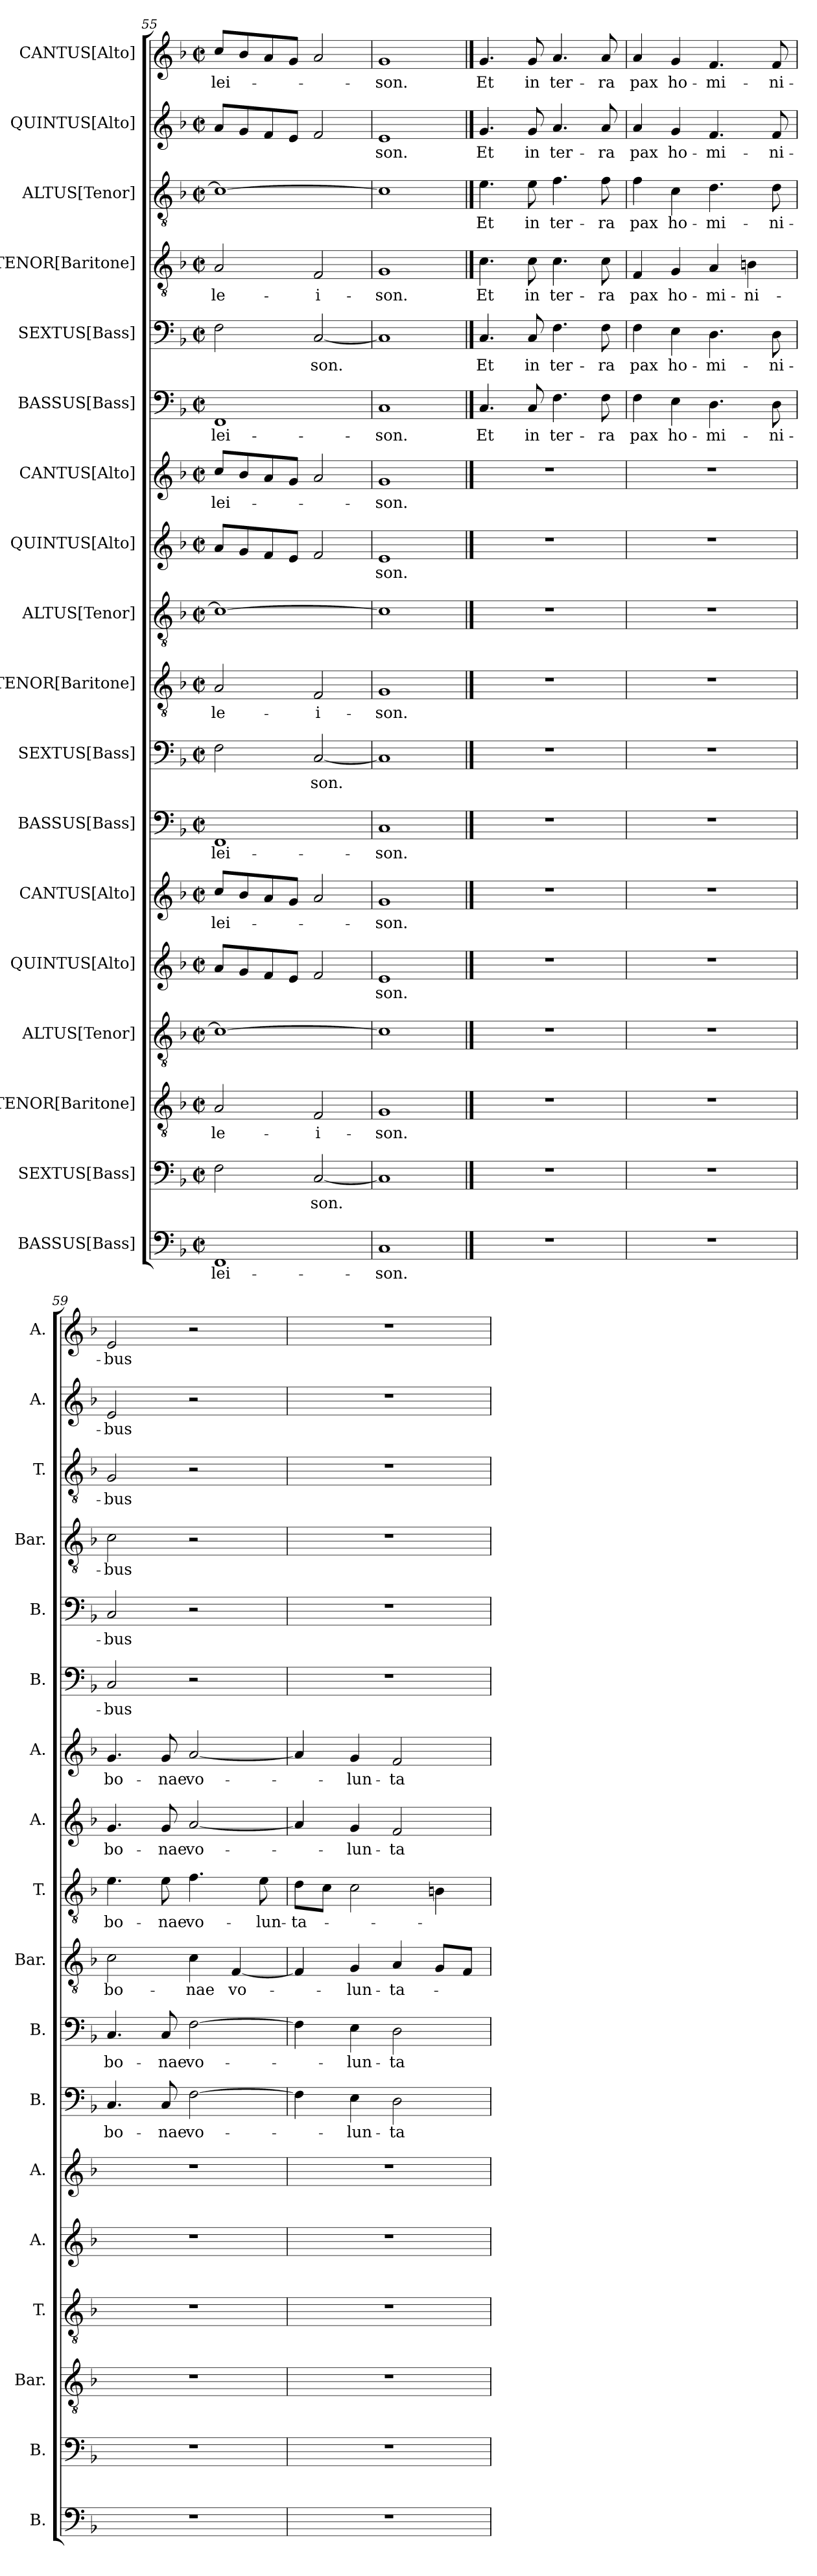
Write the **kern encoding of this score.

**kern	**text	**kern	**text	**kern	**text	**kern	**text	**kern	**text	**kern	**text	**kern	**text	**kern	**text	**kern	**text	**kern	**text	**kern	**text	**kern	**text	**kern	**text	**kern	**text	**kern	**text	**kern	**text	**kern	**text	**kern	**text
*part18	*part18	*part17	*part17	*part16	*part16	*part15	*part15	*part14	*part14	*part13	*part13	*part12	*part12	*part11	*part11	*part10	*part10	*part9	*part9	*part8	*part8	*part7	*part7	*part6	*part6	*part5	*part5	*part4	*part4	*part3	*part3	*part2	*part2	*part1	*part1
*staff18	*staff18	*staff17	*staff17	*staff16	*staff16	*staff15	*staff15	*staff14	*staff14	*staff13	*staff13	*staff12	*staff12	*staff11	*staff11	*staff10	*staff10	*staff9	*staff9	*staff8	*staff8	*staff7	*staff7	*staff6	*staff6	*staff5	*staff5	*staff4	*staff4	*staff3	*staff3	*staff2	*staff2	*staff1	*staff1
*I"BASSUS[Bass]	*	*I"SEXTUS[Bass]	*	*I"TENOR[Baritone]	*	*I"ALTUS[Tenor]	*	*I"QUINTUS[Alto]	*	*I"CANTUS[Alto]	*	*I"BASSUS[Bass]	*	*I"SEXTUS[Bass]	*	*I"TENOR[Baritone]	*	*I"ALTUS[Tenor]	*	*I"QUINTUS[Alto]	*	*I"CANTUS[Alto]	*	*I"BASSUS[Bass]	*	*I"SEXTUS[Bass]	*	*I"TENOR[Baritone]	*	*I"ALTUS[Tenor]	*	*I"QUINTUS[Alto]	*	*I"CANTUS[Alto]	*
*I'B.	*	*I'B.	*	*I'Bar.	*	*I'T.	*	*I'A.	*	*I'A.	*	*I'B.	*	*I'B.	*	*I'Bar.	*	*I'T.	*	*I'A.	*	*I'A.	*	*I'B.	*	*I'B.	*	*I'Bar.	*	*I'T.	*	*I'A.	*	*I'A.	*
*clefF4	*	*clefF4	*	*clefGv2	*	*clefGv2	*	*clefG2	*	*clefG2	*	*clefF4	*	*clefF4	*	*clefGv2	*	*clefGv2	*	*clefG2	*	*clefG2	*	*clefF4	*	*clefF4	*	*clefGv2	*	*clefGv2	*	*clefG2	*	*clefG2	*
*	*	*	*	*ITrd7c12	*	*ITrd7c12	*	*	*	*	*	*	*	*	*	*ITrd7c12	*	*ITrd7c12	*	*	*	*	*	*	*	*	*	*ITrd7c12	*	*ITrd7c12	*	*	*	*	*
*k[b-]	*	*k[b-]	*	*k[b-]	*	*k[b-]	*	*k[b-]	*	*k[b-]	*	*k[b-]	*	*k[b-]	*	*k[b-]	*	*k[b-]	*	*k[b-]	*	*k[b-]	*	*k[b-]	*	*k[b-]	*	*k[b-]	*	*k[b-]	*	*k[b-]	*	*k[b-]	*
*F:	*	*F:	*	*F:	*	*F:	*	*F:	*	*F:	*	*F:	*	*F:	*	*F:	*	*F:	*	*F:	*	*F:	*	*F:	*	*F:	*	*F:	*	*F:	*	*F:	*	*F:	*
*M2/2	*	*M2/2	*	*M2/2	*	*M2/2	*	*M2/2	*	*M2/2	*	*M2/2	*	*M2/2	*	*M2/2	*	*M2/2	*	*M2/2	*	*M2/2	*	*M2/2	*	*M2/2	*	*M2/2	*	*M2/2	*	*M2/2	*	*M2/2	*
*met(c|)	*	*met(c|)	*	*met(c|)	*	*met(c|)	*	*met(c|)	*	*met(c|)	*	*met(c|)	*	*met(c|)	*	*met(c|)	*	*met(c|)	*	*met(c|)	*	*met(c|)	*	*met(c|)	*	*met(c|)	*	*met(c|)	*	*met(c|)	*	*met(c|)	*	*met(c|)	*
=55	=55	=55	=55	=55	=55	=55	=55	=55	=55	=55	=55	=55	=55	=55	=55	=55	=55	=55	=55	=55	=55	=55	=55	=55	=55	=55	=55	=55	=55	=55	=55	=55	=55	=55	=55
!	!LO:LY:b	!	!	!	!LO:LY:b	!	!	!	!	!	!LO:LY:b	!	!LO:LY:b	!	!	!	!LO:LY:b	!	!	!	!	!	!LO:LY:b	!	!LO:LY:b	!	!	!	!LO:LY:b	!	!	!	!	!	!LO:LY:b
1FF	-lei-	2F\	.	2AA/	-le-	1C_	.	8a/L	.	8cc/L	-lei-	1FF	-lei-	2F\	.	2AA/	-le-	1C_	.	8a/L	.	8cc/L	-lei-	1FF	-lei-	2F\	.	2AA/	-le-	1C_	.	8a/L	.	8cc/L	-lei-
.	.	.	.	.	.	.	.	8g/	.	8b-/	.	.	.	.	.	.	.	.	.	8g/	.	8b-/	.	.	.	.	.	.	.	.	.	8g/	.	8b-/	.
.	.	.	.	.	.	.	.	8f/	.	8a/	.	.	.	.	.	.	.	.	.	8f/	.	8a/	.	.	.	.	.	.	.	.	.	8f/	.	8a/	.
.	.	.	.	.	.	.	.	8e/J	.	8g/J	.	.	.	.	.	.	.	.	.	8e/J	.	8g/J	.	.	.	.	.	.	.	.	.	8e/J	.	8g/J	.
!	!	!	!LO:LY:b	!	!LO:LY:b	!	!	!	!	!	!	!	!	!	!LO:LY:b	!	!LO:LY:b	!	!	!	!	!	!	!	!	!	!LO:LY:b	!	!LO:LY:b	!	!	!	!	!	!
.	.	[<2C/	-son.	2FF/	-i-	.	.	2f/	.	2a/	.	.	.	[<2C/	-son.	2FF/	-i-	.	.	2f/	.	2a/	.	.	.	[<2C/	-son.	2FF/	-i-	.	.	2f/	.	2a/	.
=56	=56	=56	=56	=56	=56	=56	=56	=56	=56	=56	=56	=56	=56	=56	=56	=56	=56	=56	=56	=56	=56	=56	=56	=56	=56	=56	=56	=56	=56	=56	=56	=56	=56	=56	=56
!	!LO:LY:b	!	!	!	!LO:LY:b	!	!	!	!LO:LY:b	!	!LO:LY:b	!	!LO:LY:b	!	!	!	!LO:LY:b	!	!	!	!LO:LY:b	!	!LO:LY:b	!	!LO:LY:b	!	!	!	!LO:LY:b	!	!	!	!LO:LY:b	!	!LO:LY:b
1C	-son.	1C]	.	1GG	-son.	1C]	.	1e	-son.	1g	-son.	1C	-son.	1C]	.	1GG	-son.	1C]	.	1e	-son.	1g	-son.	1C	-son.	1C]	.	1GG	-son.	1C]	.	1e	-son.	1g	-son.
!!LO:PB:g=z
==57	==57	==57	==57	==57	==57	==57	==57	==57	==57	==57	==57	==57	==57	==57	==57	==57	==57	==57	==57	==57	==57	==57	==57	==57	==57	==57	==57	==57	==57	==57	==57	==57	==57	==57	==57
!	!	!	!	!	!	!	!	!	!	!	!	!	!	!	!	!	!	!	!	!	!	!	!	!	!LO:LY:b	!	!LO:LY:b	!	!LO:LY:b	!	!LO:LY:b	!	!LO:LY:b	!	!LO:LY:b
1r	.	1r	.	1r	.	1r	.	1r	.	1r	.	1r	.	1r	.	1r	.	1r	.	1r	.	1r	.	4.C/	Et	4.C/	Et	4.C\	Et	4.E\	Et	4.g/	Et	4.g/	Et
!	!	!	!	!	!	!	!	!	!	!	!	!	!	!	!	!	!	!	!	!	!	!	!	!	!LO:LY:b	!	!LO:LY:b	!	!LO:LY:b	!	!LO:LY:b	!	!LO:LY:b	!	!LO:LY:b
.	.	.	.	.	.	.	.	.	.	.	.	.	.	.	.	.	.	.	.	.	.	.	.	8C/	in	8C/	in	8C\	in	8E\	in	8g/	in	8g/	in
!	!	!	!	!	!	!	!	!	!	!	!	!	!	!	!	!	!	!	!	!	!	!	!	!	!LO:LY:b	!	!LO:LY:b	!	!LO:LY:b	!	!LO:LY:b	!	!LO:LY:b	!	!LO:LY:b
.	.	.	.	.	.	.	.	.	.	.	.	.	.	.	.	.	.	.	.	.	.	.	.	4.F\	ter-	4.F\	ter-	4.C\	ter-	4.F\	ter-	4.a/	ter-	4.a/	ter-
!	!	!	!	!	!	!	!	!	!	!	!	!	!	!	!	!	!	!	!	!	!	!	!	!	!LO:LY:b	!	!LO:LY:b	!	!LO:LY:b	!	!LO:LY:b	!	!LO:LY:b	!	!LO:LY:b
.	.	.	.	.	.	.	.	.	.	.	.	.	.	.	.	.	.	.	.	.	.	.	.	8F\	-ra	8F\	-ra	8C\	-ra	8F\	-ra	8a/	-ra	8a/	-ra
=58	=58	=58	=58	=58	=58	=58	=58	=58	=58	=58	=58	=58	=58	=58	=58	=58	=58	=58	=58	=58	=58	=58	=58	=58	=58	=58	=58	=58	=58	=58	=58	=58	=58	=58	=58
!	!	!	!	!	!	!	!	!	!	!	!	!	!	!	!	!	!	!	!	!	!	!	!	!	!LO:LY:b	!	!LO:LY:b	!	!LO:LY:b	!	!LO:LY:b	!	!LO:LY:b	!	!LO:LY:b
1r	.	1r	.	1r	.	1r	.	1r	.	1r	.	1r	.	1r	.	1r	.	1r	.	1r	.	1r	.	4F\	pax	4F\	pax	4FF/	pax	4F\	pax	4a/	pax	4a/	pax
!	!	!	!	!	!	!	!	!	!	!	!	!	!	!	!	!	!	!	!	!	!	!	!	!	!LO:LY:b	!	!LO:LY:b	!	!LO:LY:b	!	!LO:LY:b	!	!LO:LY:b	!	!LO:LY:b
.	.	.	.	.	.	.	.	.	.	.	.	.	.	.	.	.	.	.	.	.	.	.	.	4E\	ho-	4E\	ho-	4GG/	ho-	4C\	ho-	4g/	ho-	4g/	ho-
!	!	!	!	!	!	!	!	!	!	!	!	!	!	!	!	!	!	!	!	!	!	!	!	!	!LO:LY:b	!	!LO:LY:b	!	!LO:LY:b	!	!LO:LY:b	!	!LO:LY:b	!	!LO:LY:b
.	.	.	.	.	.	.	.	.	.	.	.	.	.	.	.	.	.	.	.	.	.	.	.	4.D\	-mi-	4.D\	-mi-	4AA/	-mi-	4.D\	-mi-	4.f/	-mi-	4.f/	-mi-
!	!	!	!	!	!	!	!	!	!	!	!	!	!	!	!	!	!	!	!	!	!	!	!	!	!	!	!	!	!LO:LY:b	!	!	!	!	!	!
.	.	.	.	.	.	.	.	.	.	.	.	.	.	.	.	.	.	.	.	.	.	.	.	.	.	.	.	4BBn\	-ni-	.	.	.	.	.	.
!	!	!	!	!	!	!	!	!	!	!	!	!	!	!	!	!	!	!	!	!	!	!	!	!	!LO:LY:b	!	!LO:LY:b	!	!	!	!LO:LY:b	!	!LO:LY:b	!	!LO:LY:b
.	.	.	.	.	.	.	.	.	.	.	.	.	.	.	.	.	.	.	.	.	.	.	.	8D\	-ni-	8D\	-ni-	.	.	8D\	-ni-	8f/	-ni-	8f/	-ni-
=59	=59	=59	=59	=59	=59	=59	=59	=59	=59	=59	=59	=59	=59	=59	=59	=59	=59	=59	=59	=59	=59	=59	=59	=59	=59	=59	=59	=59	=59	=59	=59	=59	=59	=59	=59
!	!	!	!	!	!	!	!	!	!	!	!	!	!LO:LY:b	!	!LO:LY:b	!	!LO:LY:b	!	!LO:LY:b	!	!LO:LY:b	!	!LO:LY:b	!	!LO:LY:b	!	!LO:LY:b	!	!LO:LY:b	!	!LO:LY:b	!	!LO:LY:b	!	!LO:LY:b
1r	.	1r	.	1r	.	1r	.	1r	.	1r	.	4.C/	bo-	4.C/	bo-	2C\	bo-	4.E\	bo-	4.g/	bo-	4.g/	bo-	2C/	-bus	2C/	-bus	2C\	-bus	2GG/	-bus	2e/	-bus	2e/	-bus
!	!	!	!	!	!	!	!	!	!	!	!	!	!LO:LY:b	!	!LO:LY:b	!	!	!	!LO:LY:b	!	!LO:LY:b	!	!LO:LY:b	!	!	!	!	!	!	!	!	!	!	!	!
.	.	.	.	.	.	.	.	.	.	.	.	8C/	-nae	8C/	-nae	.	.	8E\	-nae	8g/	-nae	8g/	-nae	.	.	.	.	.	.	.	.	.	.	.	.
!	!	!	!	!	!	!	!	!	!	!	!	!	!LO:LY:b	!	!LO:LY:b	!	!LO:LY:b	!	!LO:LY:b	!	!LO:LY:b	!	!LO:LY:b	!	!	!	!	!	!	!	!	!	!	!	!
.	.	.	.	.	.	.	.	.	.	.	.	[>2F\	vo-	[>2F\	vo-	4C\	-nae	4.F\	vo-	[<2a/	vo-	[<2a/	vo-	2r	.	2r	.	2r	.	2r	.	2r	.	2r	.
!	!	!	!	!	!	!	!	!	!	!	!	!	!	!	!	!	!LO:LY:b	!	!	!	!	!	!	!	!	!	!	!	!	!	!	!	!	!	!
.	.	.	.	.	.	.	.	.	.	.	.	.	.	.	.	[<4FF/	vo-	.	.	.	.	.	.	.	.	.	.	.	.	.	.	.	.	.	.
!	!	!	!	!	!	!	!	!	!	!	!	!	!	!	!	!	!	!	!LO:LY:b	!	!	!	!	!	!	!	!	!	!	!	!	!	!	!	!
.	.	.	.	.	.	.	.	.	.	.	.	.	.	.	.	.	.	8E\	-lun-	.	.	.	.	.	.	.	.	.	.	.	.	.	.	.	.
=60	=60	=60	=60	=60	=60	=60	=60	=60	=60	=60	=60	=60	=60	=60	=60	=60	=60	=60	=60	=60	=60	=60	=60	=60	=60	=60	=60	=60	=60	=60	=60	=60	=60	=60	=60
!	!	!	!	!	!	!	!	!	!	!	!	!	!	!	!	!	!	!	!LO:LY:b	!	!	!	!	!	!	!	!	!	!	!	!	!	!	!	!
1r	.	1r	.	1r	.	1r	.	1r	.	1r	.	4F\]	.	4F\]	.	4FF/]	.	8D\L	-ta-	4a/]	.	4a/]	.	1r	.	1r	.	1r	.	1r	.	1r	.	1r	.
.	.	.	.	.	.	.	.	.	.	.	.	.	.	.	.	.	.	8C\J	.	.	.	.	.	.	.	.	.	.	.	.	.	.	.	.	.
!	!	!	!	!	!	!	!	!	!	!	!	!	!LO:LY:b	!	!LO:LY:b	!	!LO:LY:b	!	!	!	!LO:LY:b	!	!LO:LY:b	!	!	!	!	!	!	!	!	!	!	!	!
.	.	.	.	.	.	.	.	.	.	.	.	4E\	-lun-	4E\	-lun-	4GG/	-lun-	2C\	.	4g/	-lun-	4g/	-lun-	.	.	.	.	.	.	.	.	.	.	.	.
!	!	!	!	!	!	!	!	!	!	!	!	!	!LO:LY:b	!	!LO:LY:b	!	!LO:LY:b	!	!	!	!LO:LY:b	!	!LO:LY:b	!	!	!	!	!	!	!	!	!	!	!	!
.	.	.	.	.	.	.	.	.	.	.	.	2D\	-ta-	2D\	-ta-	4AA/	-ta-	.	.	2f/	-ta-	2f/	-ta-	.	.	.	.	.	.	.	.	.	.	.	.
.	.	.	.	.	.	.	.	.	.	.	.	.	.	.	.	8GG/L	.	4BBn\	.	.	.	.	.	.	.	.	.	.	.	.	.	.	.	.	.
.	.	.	.	.	.	.	.	.	.	.	.	.	.	.	.	8FF/J	.	.	.	.	.	.	.	.	.	.	.	.	.	.	.	.	.	.	.
=	=	=	=	=	=	=	=	=	=	=	=	=	=	=	=	=	=	=	=	=	=	=	=	=	=	=	=	=	=	=	=	=	=	=	=
*-	*-	*-	*-	*-	*-	*-	*-	*-	*-	*-	*-	*-	*-	*-	*-	*-	*-	*-	*-	*-	*-	*-	*-	*-	*-	*-	*-	*-	*-	*-	*-	*-	*-	*-	*-
